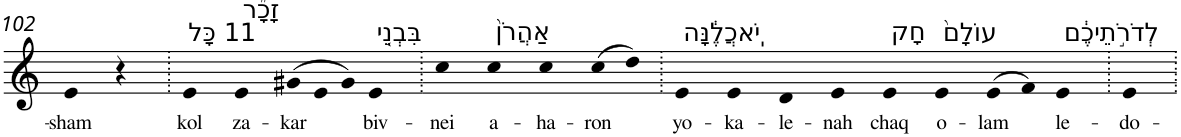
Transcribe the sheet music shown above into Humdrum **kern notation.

**kern	**text
*part1	*part1
*staff1	*staff1
*I"Piano	*
*I'Pno	*
!!LO:PB:g=z
*clefG2	*
*k[]	*
=102	=102
!	!LO:LY:b
4e	-sham
4r	.
=103.	=103.
!LO:TX:a:t=11 כָּל	!
!	!LO:LY:b
4e	kol
!LO:TX:a:t=זָכָ֞ר	!
!	!LO:LY:b
4e	za-
*Xtuplet	*
!	!LO:LY:b
(>12g#X	-kar
12e	.
12g#)	.
!LO:TX:a:t=בִּבְנֵ֤י	!
!	!LO:LY:b
4e	biv-
=104.	=104.
!	!LO:LY:b
4cc	-nei
!LO:TX:a:t=אַהֲרֹן֙	!
!	!LO:LY:b
4cc	a-
!	!LO:LY:b
4cc	-ha-
!	!LO:LY:b
(>8cc	-ron
8dd)	.
=105.	=105.
!LO:TX:a:t=יֹֽאכֲלֶ֔נָּה	!
!	!LO:LY:b
4e	yo-
!	!LO:LY:b
4e	-ka-
!	!LO:LY:b
4d	-le-
!	!LO:LY:b
4e	-nah
!LO:TX:a:t=חָק	!
!	!LO:LY:b
4e	chaq
!LO:TX:a:t=עוֹלָם֙	!
!	!LO:LY:b
4e	o-
!	!LO:LY:b
(>8e	-lam
8f)	.
!LO:TX:a:t=לְדֹרֹ֣תֵיכֶ֔ם	!
!	!LO:LY:b
4e	le-
=106.	=106.
!	!LO:LY:b
4e	-do-
=.	=.
*-	*-
